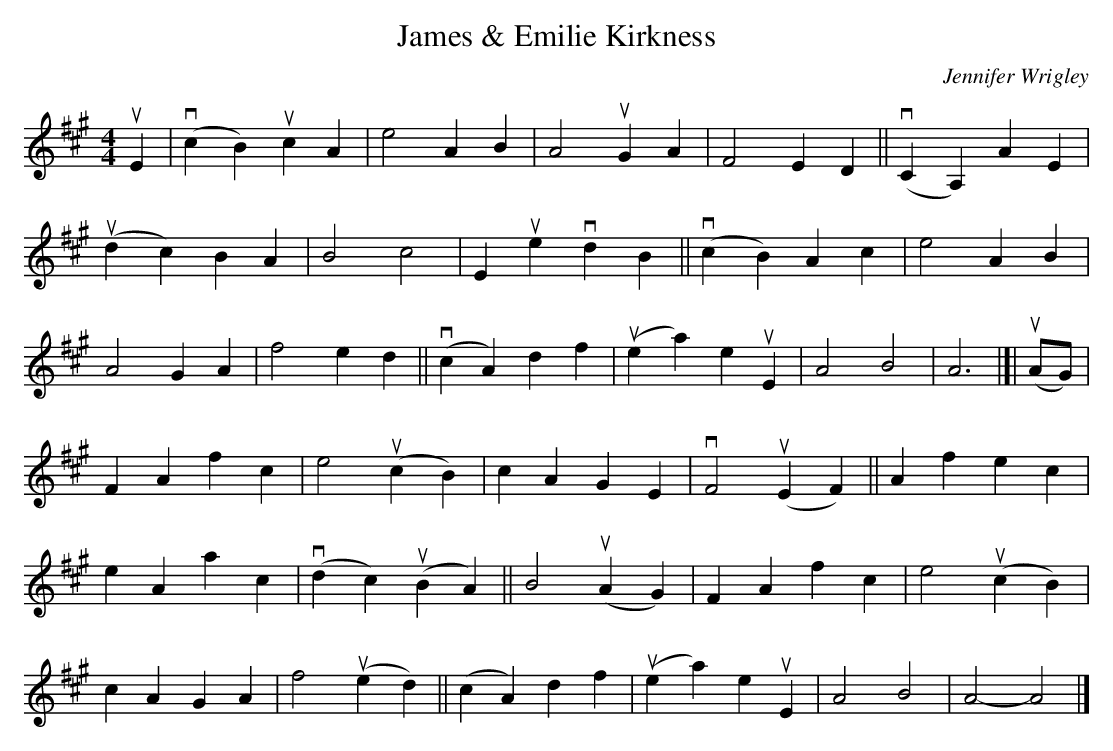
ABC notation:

X:1
T: James & Emilie Kirkness
C: Jennifer Wrigley
M: 4/4
L: 1/4
K: A
uE |\
(vcB) ucA | e2 AB | A2 uGA | F2 ED || (vCA,) AE |
(udc) BA | B2 c2 | Eue vdB || (vcB) Ac | e2 AB |
A2 GA | f2 ed || (vcA) df | (uea) euE | A2 B2 | A3 |[| (uA/G/) |
FA fc | e2 (ucB) | cA GE | vF2 (uEF) || Af ec |
eA ac | (vdc) (uBA) || B2 (uAG) | FA fc | e2 (ucB) |
cA GA | f2 (ued) || (cA) df | (uea) euE | A2 B2 | A2- A2 |]
